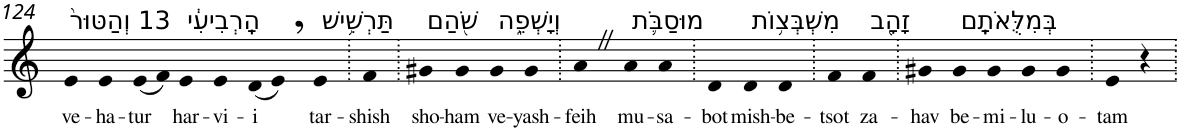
**kern	**text
*part1	*part1
*staff1	*staff1
*I"Piano	*
*I'Pno	*
!!LO:PB:g=z
*clefG2	*
*k[]	*
=124	=124
!LO:TX:a:t=13 וְהַטּוּר֙	!
!	!LO:LY:b
4e	ve-
!	!LO:LY:b
4e	-ha-
!	!LO:LY:b
(8e	-tur
8f)	.
!LO:TX:a:t=הָֽרְבִיעִ֔י	!
!	!LO:LY:b
4e	har-
!	!LO:LY:b
4e	-vi-
!	!LO:LY:b
(8d	-i
8e,)	.
!LO:TX:a:t=תַּרְשִׁ֥ישׁ	!
!	!LO:LY:b
4e	tar-
=125.	=125.
!	!LO:LY:b
4f	-shish
=126.	=126.
!LO:TX:a:t=שֹׁ֖הַם	!
!	!LO:LY:b
4g#X	sho-
!	!LO:LY:b
4g#	-ham
!LO:TX:a:t=וְיָשְׁפֵ֑ה	!
!	!LO:LY:b
4g#	ve-
!	!LO:LY:b
4g#	-yash-
=127.	=127.
!	!LO:LY:b
4aZ	-feih
!LO:TX:a:t=מוּסַבֹּ֛ת	!
!	!LO:LY:b
4a	mu-
!	!LO:LY:b
4a	-sa-
=128.	=128.
!	!LO:LY:b
4d	-bot
!LO:TX:a:t=מִשְׁבְּצ֥וֹת	!
!	!LO:LY:b
4d	mish-
!	!LO:LY:b
4d	-be-
=129.	=129.
!	!LO:LY:b
4f	-tsot
!LO:TX:a:t=זָהָ֖ב	!
!	!LO:LY:b
4f	za-
=130.	=130.
!	!LO:LY:b
4g#X	-hav
!LO:TX:a:t=בְּמִלֻּאֹתָֽם	!
!	!LO:LY:b
4g#	be-
!	!LO:LY:b
4g#	-mi-
!	!LO:LY:b
4g#	-lu-
!	!LO:LY:b
4g#	-o-
=131.	=131.
!	!LO:LY:b
4e	-tam
4r	.
=.	=.
*-	*-
